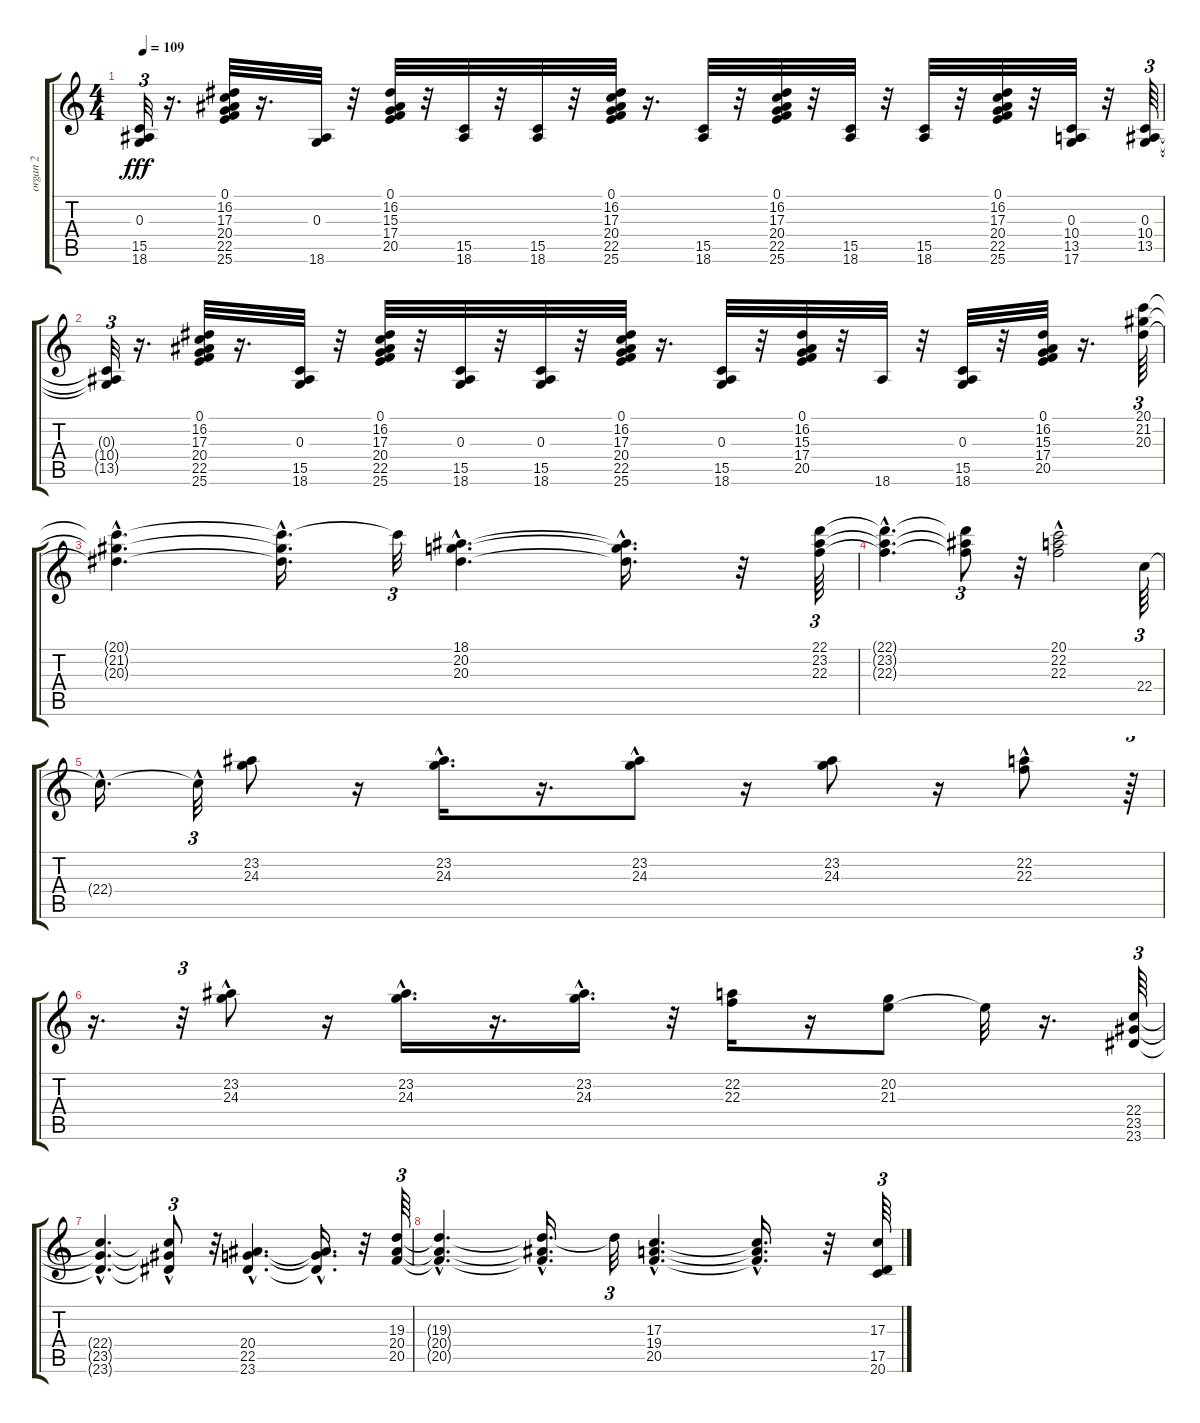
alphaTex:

\track ("organ 2" "organ 2") {instrument rockorgan}
\staff {score tabs}
\tuning (E4 B3 G3 D3 A2 E2) {hide}
\ts (4 4)
\tempo 109
\clef g2
\ks c
(0.3{t} 15.5{t} 18.6{t}).32{tu (3 2) dy fff} r.16{d} (0.1 16.2 17.3 20.4 22.5 25.6).32 r.16{d} (0.3 18.6).32 r.32 (0.1 16.2 15.3 17.4 20.5).32 r.32 (15.5 18.6).32 r.32 (15.5 18.6).32 r.32 (0.1 16.2 17.3 20.4 22.5 25.6).32 r.16{d} (15.5 18.6).32 r.32 (0.1 16.2 17.3 20.4 22.5 25.6).32 r.32 (15.5 18.6).32 r.32 (15.5 18.6).32 r.32 (0.1 16.2 17.3 20.4 22.5 25.6).32 r.32 (0.3 10.4 13.5 17.6).32 r.32 (0.3 10.4 13.5).64{tu (3 2)} |
(0.3{t} 10.4{t} 13.5{t}).32{tu (3 2)} r.16{d} (0.1 16.2 17.3 20.4 22.5 25.6).32 r.16{d} (0.3 15.5 18.6).32 r.32 (0.1 16.2 17.3 20.4 22.5 25.6).32 r.32 (0.3 15.5 18.6).32 r.32 (0.3 15.5 18.6).32 r.32 (0.1 16.2 17.3 20.4 22.5 25.6).32 r.16{d} (0.3 15.5 18.6).32 r.32 (0.1 16.2 15.3 17.4 20.5).32 r.32 18.6.32 r.32 (0.3 15.5 18.6).32 r.32 (0.1 16.2 15.3 17.4 20.5).32 r.16{d} (20.1 21.2 20.3).64{tu (3 2)} |
(20.1{hac t} 21.2{hac t} 20.3{hac t}).4{d} (20.1{hac t} 21.2{t} 20.3{t}).16{d} 20.1{t}.32{tu (3 2)} (18.1{hac} 20.2{hac} 20.3{hac}).4{d} (18.1{hac t} 20.2{hac t} 20.3{t}).16{d} r.32 (22.1 23.2 22.3).64{tu (3 2)} |
(22.1{hac t} 23.2{hac t} 22.3{hac t}).4{d} (22.1{t} 23.2{t} 22.3{t}).8{tu (3 2)} r.32 (20.1 22.2 22.3{hac}).2 22.4.64{tu (3 2)} |
22.4{hac t}.16{d} 22.4{hac t}.32{tu (3 2)} (23.2 24.3).8 r.16 (23.2{hac} 24.3).16{d} r.16{d} (23.2 24.3{hac}).8 r.16 (23.2 24.3).8 r.16 (22.2 22.3{hac}).8 r.64{tu (3 2)} |
r.16{d} r.32{tu (3 2)} (23.2 24.3{hac}).8 r.16 (23.2{hac} 24.3).16{d} r.16{d} (23.2{hac} 24.3{hac}).16{d} r.32 (22.2 22.3).16 r.16 (20.2 21.3).8 21.3{t}.32 r.16{d} (22.4 23.5 23.6).64{tu (3 2)} |
(22.4{hac t} 23.5{hac t} 23.6{hac t}).4{d} (22.4{t} 23.5{hac t} 23.6{hac t}).8{tu (3 2)} r.32 (20.4{hac} 22.5{hac} 23.6{hac}).4{d} (20.4{hac t} 22.5{hac t} 23.6{hac t}).16{d} r.32 (19.3 20.4 20.5).64{tu (3 2)} |
(19.3{hac t} 20.4{hac t} 20.5{hac t}).4{d} (19.3{hac t} 20.4{t} 20.5{t}).16{d} 19.3{t}.32{tu (3 2)} (17.3{hac} 19.4{hac} 20.5{hac}).4{d} (17.3{hac t} 19.4{hac t} 20.5{t}).16{d} r.32 (17.3 17.5 20.6).64{tu (3 2)}
